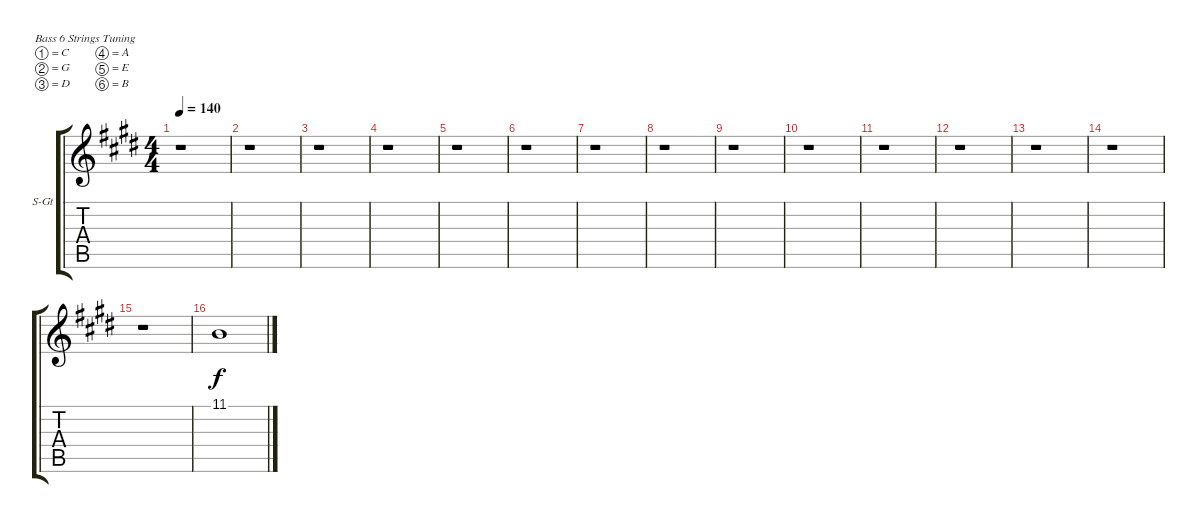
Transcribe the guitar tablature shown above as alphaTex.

\bracketExtendMode groupsimilarinstruments
\firstSystemTrackNameOrientation horizontal
\otherSystemsTrackNameOrientation horizontal
\track ("Brass" "S-Gt") {instrument brasssection}
\staff {score tabs}
\tuning (C3 G2 D2 A1 E1 B0)
\displaytranspose 12
\ts (4 4)
\tempo 140
\clef g2
\ks e
r.1{dy f} |
r.1 |
r.1 |
r.1 |
r.1 |
r.1 |
r.1 |
r.1 |
r.1 |
r.1 |
r.1 |
r.1 |
r.1 |
r.1 |
r.1 |
11.1.1
